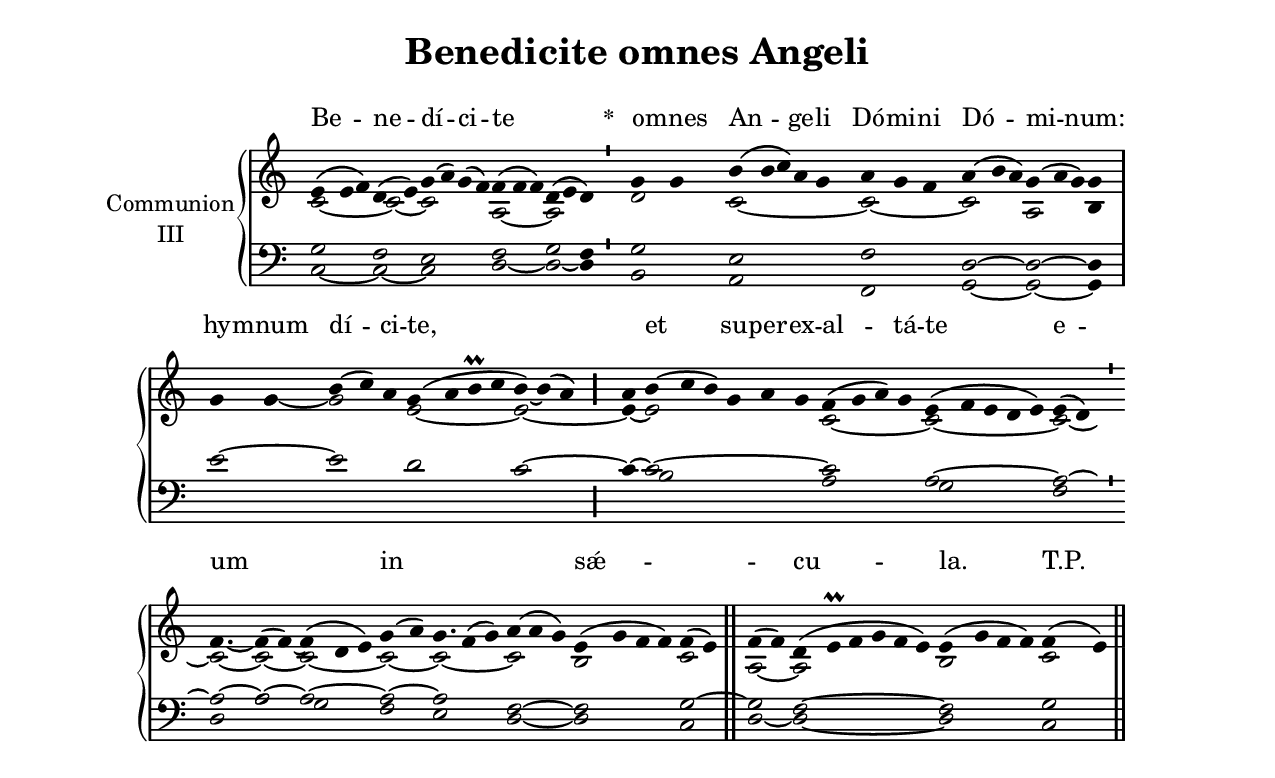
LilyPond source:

\version "2.18"
\include "gregorian.ly"
\include "noh2.ily"


%Page reference: page iii.361
%(volume.page)

global = {
 \key e \phrygian
 \cadenzaOn 
}

\header {
  title = \markup \center-column {"Benedicite omnes Angeli" \vspace #1 }
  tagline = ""
  composer = ""
}

\paper {
 #(include-special-characters)
  oddHeaderMarkup = \markup \fill-line {
    \line {}
    \center-column {
      \on-the-fly #first-page     " "
      \on-the-fly #not-first-page "Benedicite omnes Angeli"
    }
    \line { \on-the-fly #print-page-number-check-first \fromproperty #'page:page-number-string }
  }
  evenHeaderMarkup = \markup \fill-line {
    \line { \on-the-fly #print-page-number-check-first \fromproperty #'page:page-number-string }
    \center-column { "Benedicite omnes Angeli" }
    \line {}
  }
}

chantText = \lyricmode {
Be -- ne -- dí -- ci -- te _ 
\set stanza = " * " o -- mnes An -- ge -- li Dó -- mi -- ni Dó -- mi -- num: 
hy -- mnum dí -- ci -- te, _ 
et su -- per -- ex -- al -- tá -- te e -- um in _ _ _ sǽ -- _ _ cu -- la. T.P. 
Al -- le -- lú -- ia. }

chantMusic = {
\tieDown   e'4 ( e'4 f'4) d'4 ( e'4) g'4 ( a'4) g'4 ( f'4) f'4 ( f'4 f'4) d'4 ( e'4 d'4) \divisioMinima
 g'4 g'4 b'4 ( b'4 c''4) a'4 g'4 a'4 g'4 f'4 a'4 ( b'4 a'4) g'4 ( a'4 g'4) g'4 \divisioMaxima
 g'4 g'4 b'4 ( c''4) a'4 g'4 ( a'4 b'\prall c''4 b'4) ~ b'4 ( a'4) \divisioMaior
 a'4 b'4 ( c''4 b'4) g'4 a'4 g'4 f'4 ( g'4 a'4) g'4 e'4 ( f'4 e'4 d'4 e'4) e'4 ( d'4) \divisioMinima
 f'4. ~ f'4 ( f'4) ~ f'4 ( d'4 e'4) g'4 ( a'4) g'4. f'4 ( g'4) a'4 ( a'4 g'4) e'4 ( g'4 f'4 f'4) f'4 ( e'4) \finalis
 f'4 ( f'4) d'4 ( e'\prall f'4 g'4 f'4 e'4) e'4 ( g'4 f'4 f'4) f'4 ( e'4) \finalis

}

altoMusic = {
c'2*3/2 ~ c'2 ~ c'2*4/2 a2*3/2 ~ a2*3/2 \divisioMinima
d'2 c'2*5/2 ~ c'2*3/2 ~ c'2*3/2 a2*3/2 b4 \divisioMaxima
r4 g'4 ~ g'2*3/2 e'2*4/2 ~ e'2*3/2 ~ \divisioMaior
e'4 ~ e'2*6/2 c'2*4/2 ~ c'2*5/2 ~ c'2 ~ \divisioMinima
c'2*3/4 ~ c'2 ~ c'2*3/2 ~ c'2 ~ c'2*7/4 ~ c'2*3/2 b2*4/2 c'2 \finalis
a2 ~ a2*6/2 b2*4/2 c'2 \finalis
}

tenorMusic = {
g2*3/2 f2 e2*4/2 f2*3/2 g2 f4 \divisioMinima
g2 e2*5/2 f2*3/2 d2*3/2 ~ d2*3/2 ~ d4 \divisioMaxima
e'2 ~ e'2*3/2 d'2*4/2 c'2*3/2 ~ \divisioMaior
c'4 ~ c'2*6/2 ~ c'2*4/2 a2*5/2 ~ a2 ~ \divisioMinima
a2*3/4 ~ a2 ~ a2*3/2 ~ a2 ~ a2*7/4 f2*3/2 ~ f2*4/2 g2 ~ \finalis
g2 f2*6/2 ~ f2*4/2 g2 \finalis
}

bassMusic = {
c2*3/2 ~ c2 ~ c2*4/2 d2*3/2 ~ d2 ~ d4 \divisioMinima
b,2 a,2*5/2 f,2*3/2 g,2*3/2 ~ g,2*3/2 ~ g,4 \divisioMaxima
r2*13/2 b2*6/2 a2*4/2 g2*5/2 f2 \divisioMinima
d2*3/4 a2 g2*3/2 f2 e2*7/4 d2*3/2 ~ d2*4/2 c2 \finalis
d2 ~ d2*6/2 ~ d2*4/2 c2 \finalis
}

voiceLines = {
\voiceLineStyle


}

\score{
  <<
    \new GrandStaff <<
      \set GrandStaff.autoBeaming = ##f
      \set GrandStaff.instrumentName = \markup \center-column {
        "Communion"
        "III"
      }
      \new Staff = up <<
        \new Voice = "chant" {
          \voiceOne \global \chantMusic
        }
        \new Voice {
          \voiceTwo \global \altoMusic
        }
      >>

      \new Staff = down <<
        \clef bass
        \new Voice {
          \voiceOne \global \tenorMusic
        }
        \new Voice {
          \voiceTwo \global \bassMusic
        }
	\new Voice {
        \voiceThree \global \voiceLines
        }
      >>
    >>
    \new Lyrics \lyricsto chant {
      \chantText
    }
  >>
  \layout{
  }
  \midi{
    \tempo 4 = 125
  }
}
